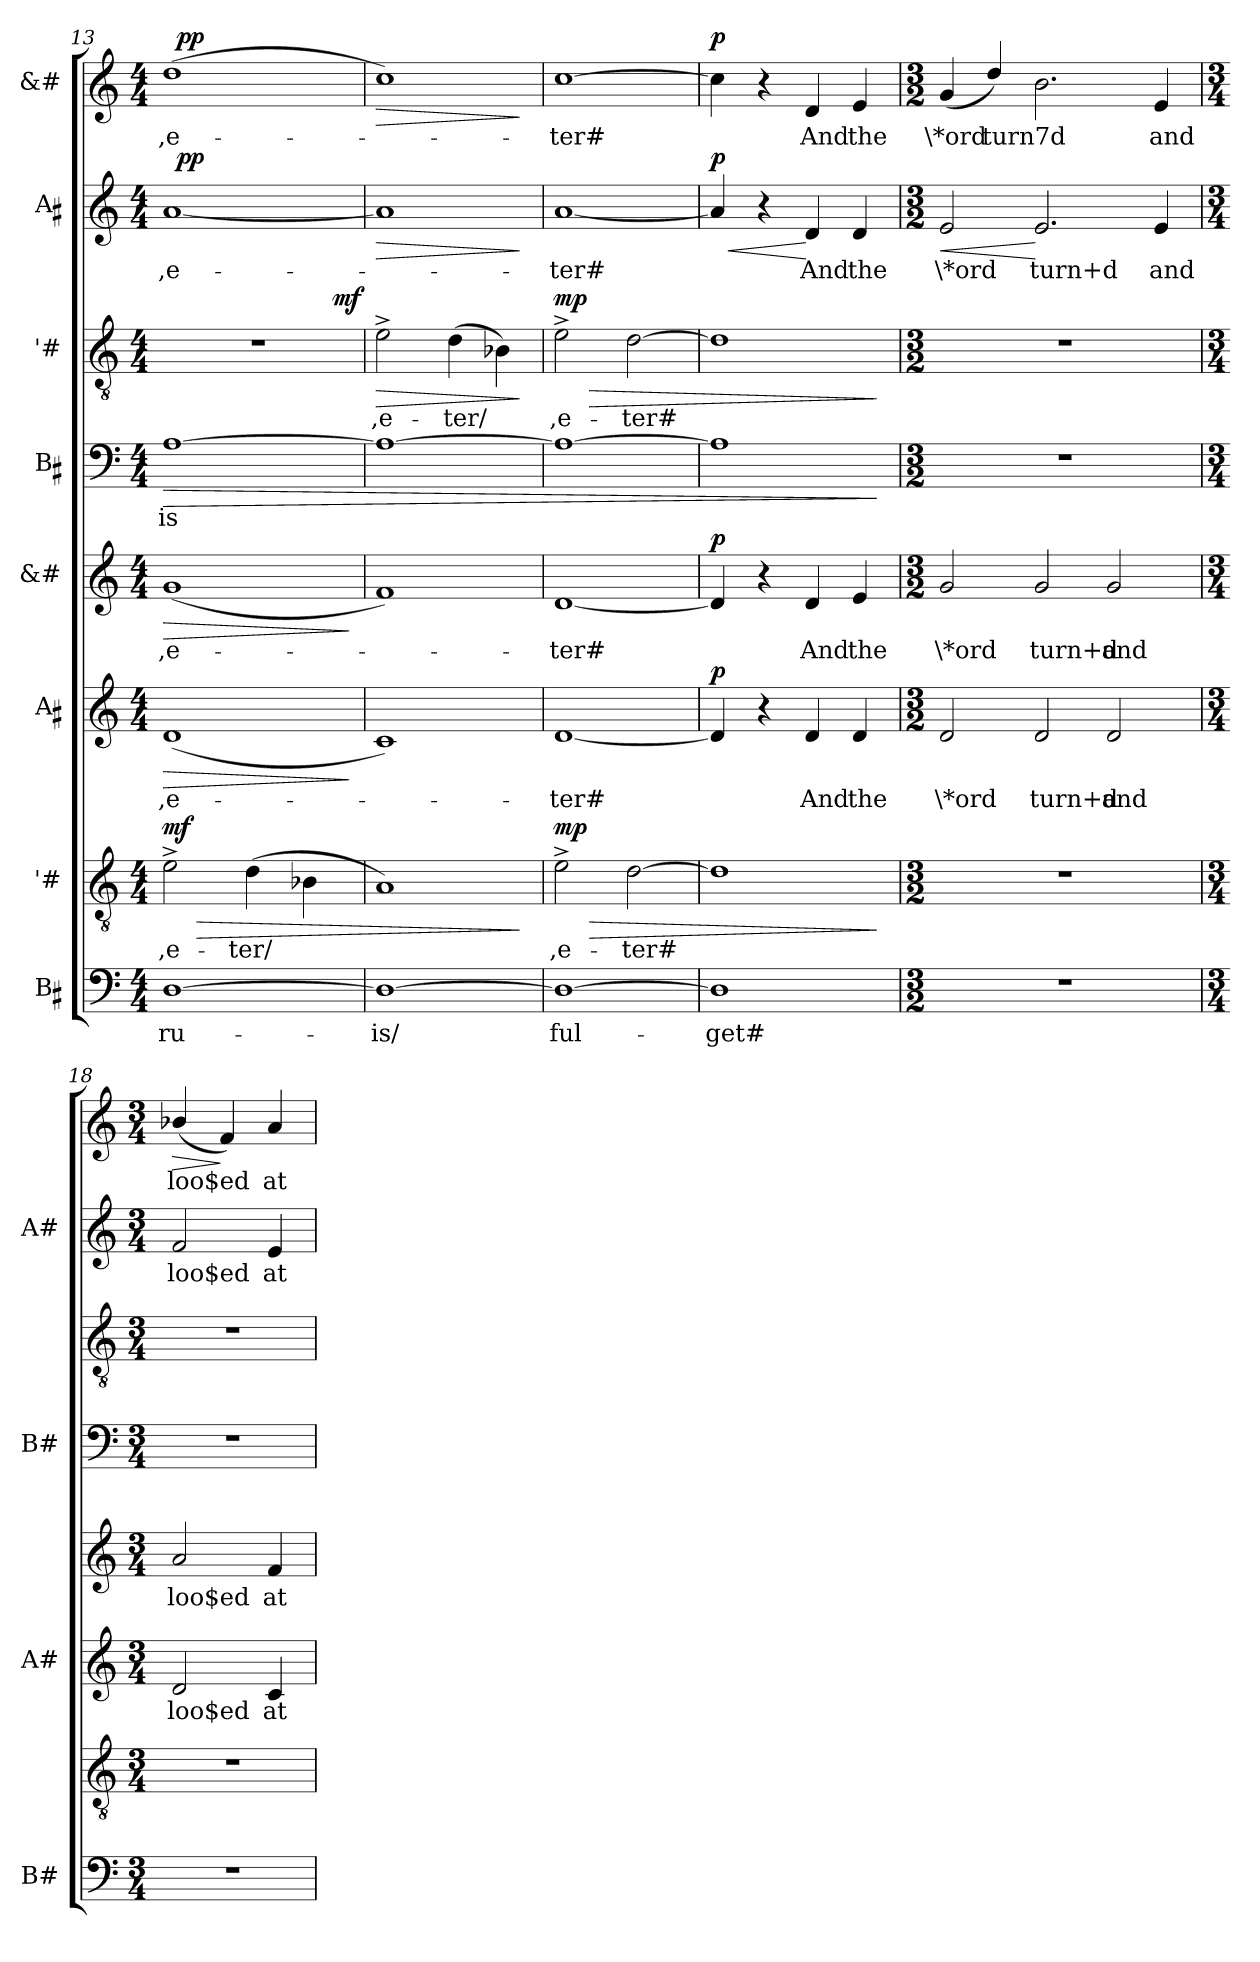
**kern	**text	**kern	**text	**dynam	**kern	**text	**dynam	**kern	**text	**dynam	**kern	**text	**dynam	**kern	**text	**dynam	**kern	**text	**dynam	**kern	**text	**dynam
*part8	*part8	*part7	*part7	*part7	*part6	*part6	*part6	*part5	*part5	*part5	*part4	*part4	*part4	*part3	*part3	*part3	*part2	*part2	*part2	*part1	*part1	*part1
*staff8	*staff8	*staff7	*staff7	*staff7	*staff6	*staff6	*staff6	*staff5	*staff5	*staff5	*staff4	*staff4	*staff4	*staff3	*staff3	*staff3	*staff2	*staff2	*staff2	*staff1	*staff1	*staff1
*I"B#	*	*I"'#	*	*	*I"A#	*	*	*I"&#	*	*	*I"B#	*	*	*I"'#	*	*	*I"A#	*	*	*I"&#	*	*
*I'B#	*	*	*	*	*I'A#	*	*	*	*	*	*I'B#	*	*	*	*	*	*I'A#	*	*	*	*	*
*clefF4	*	*clefGv2	*	*	*clefG2	*	*	*clefG2	*	*	*clefF4	*	*	*clefGv2	*	*	*clefG2	*	*	*clefG2	*	*
*k[]	*	*k[]	*	*	*k[]	*	*	*k[]	*	*	*k[]	*	*	*k[]	*	*	*k[]	*	*	*k[]	*	*
*C:	*	*C:	*	*	*C:	*	*	*C:	*	*	*C:	*	*	*C:	*	*	*C:	*	*	*C:	*	*
*M4/4	*	*M4/4	*	*	*M4/4	*	*	*M4/4	*	*	*M4/4	*	*	*M4/4	*	*	*M4/4	*	*	*M4/4	*	*
=13	=13	=13	=13	=13	=13	=13	=13	=13	=13	=13	=13	=13	=13	=13	=13	=13	=13	=13	=13	=13	=13	=13
!	!LO:LY:b	!	!LO:LY:b	!LO:HP:b	!	!LO:LY:b	!LO:HP:b	!	!LO:LY:b	!LO:HP:b	!	!LO:LY:b	!LO:HP:b	!	!	!	!	!LO:LY:b	!	!	!LO:LY:b	!
!	!	!	!	!LO:DY:n=1:a	!	!	!	!	!	!	!	!	!	!	!	!	!	!	!	!	!	!
*	*	*	*	*	*	*	*	*	*	*	*	*	*	*^	*	*	*^	*	*	*^	*	*
[>1D	ru-	2e^>\	,e-	> mf	(>1d	,e-	>	(>1g	,e-	>	[>1A	-is	>	1r	2..ryy	.	.	[<1a	32ryy	,e-	.	(>1dd	32ryy	,e-	.
!	!	!	!	!	!	!	!	!	!	!	!	!	!	!	!	!	!	!	!	!	!LO:DY:a	!	!	!	!LO:DY:a
.	.	.	.	.	.	.	.	.	.	.	.	.	.	.	.	.	.	.	2ryy	.	pp	.	2ryy	.	pp
!	!	!	!LO:LY:b	!	!	!	!	!	!	!	!	!	!	!	!	!	!	!	!	!	!	!	!	!	!
.	.	(>4d\	-ter/	.	.	.	.	.	.	.	.	.	.	.	.	.	.	.	.	.	.	.	.	.	.
.	.	.	.	.	.	.	.	.	.	.	.	.	.	.	.	.	.	.	4...ryy	.	.	.	4...ryy	.	.
.	.	4B-X\	.	.	.	.	.	.	.	.	.	.	.	.	.	.	.	.	.	.	.	.	.	.	.
!	!	!	!	!	!	!	!	!	!	!	!	!	!	!	!	!	!LO:DY:a	!	!	!	!	!	!	!	!
.	.	.	.	.	.	.	.	.	.	.	.	.	.	.	8ryy	.	mf	.	.	.	.	.	.	.	.
.	.	.	.	.	.	.	]	.	.	]	.	.	.	.	.	.	.	.	.	.	.	.	.	.	.
=14	=14	=14	=14	=14	=14	=14	=14	=14	=14	=14	=14	=14	=14	=14	=14	=14	=14	=14	=14	=14	=14	=14	=14	=14	=14
!	!LO:LY:b	!	!	!	!	!	!	!	!	!	!	!	!	!	!	!LO:LY:b	!LO:HP:b	!	!	!	!LO:HP:b	!	!	!	!LO:HP:b
*	*	*	*	*	*	*	*	*	*	*	*	*	*	*v	*v	*	*	*	*	*	*	*v	*v	*	*
*	*	*	*	*	*	*	*	*	*	*	*	*	*	*	*	*	*v	*v	*	*	*	*	*
1D_	-is/	1A)	.	.	1c)	.	.	1f)	.	.	1A_	.	.	2e^>\	,e-	>	1a]	.	>	1cc)	.	>
!	!	!	!	!	!	!	!	!	!	!	!	!	!	!	!LO:LY:b	!	!	!	!	!	!	!
.	.	.	.	.	.	.	.	.	.	.	.	.	.	(>4d\	-ter/	.	.	.	.	.	.	.
.	.	.	.	.	.	.	.	.	.	.	.	.	.	4B-X\)	.	.	.	.	.	.	.	.
.	.	.	.	]	.	.	.	.	.	.	.	.	.	.	.	]	.	.	]	.	.	]
=15	=15	=15	=15	=15	=15	=15	=15	=15	=15	=15	=15	=15	=15	=15	=15	=15	=15	=15	=15	=15	=15	=15
!	!LO:LY:b	!	!LO:LY:b	!LO:HP:b	!	!LO:LY:b	!	!	!LO:LY:b	!	!	!	!	!	!LO:LY:b	!LO:HP:b	!	!LO:LY:b	!	!	!LO:LY:b	!
!	!	!	!	!LO:DY:n=1:a	!	!	!	!	!	!	!	!	!	!	!	!LO:DY:n=1:a	!	!	!	!	!	!
1D_	ful-	2e^>\	,e-	> mp	[>1d	-ter#	.	[>1d	-ter#	.	1A_	.	.	2e^>\	,e-	> mp	[<1a	-ter#	.	[>1cc	-ter#	.
!	!	!	!LO:LY:b	!	!	!	!	!	!	!	!	!	!	!	!LO:LY:b	!	!	!	!	!	!	!
.	.	[>2d\	-ter#	.	.	.	.	.	.	.	.	.	.	[>2d\	-ter#	.	.	.	.	.	.	.
=16	=16	=16	=16	=16	=16	=16	=16	=16	=16	=16	=16	=16	=16	=16	=16	=16	=16	=16	=16	=16	=16	=16
!	!LO:LY:b	!	!	!	!	!	!LO:DY:a	!	!	!LO:DY:a	!	!	!	!	!	!	!	!	!LO:HP:b	!	!	!
!	!	!	!	!	!	!	!	!	!	!	!	!	!	!	!	!	!	!	!LO:DY:n=1:a	!	!	!LO:DY:a
1D]	-get#	1d]	.	.	4d/]	.	p	4d/]	.	p	1A]	.	.	1d]	.	.	4a/]	.	< p	4cc\]	.	p
.	.	.	.	.	4r	.	.	4r	.	.	.	.	.	.	.	.	4r	.	.	4r	.	.
!	!	!	!	!	!	!LO:LY:b	!	!	!LO:LY:b	!	!	!	!	!	!	!	!	!LO:LY:b	!	!	!LO:LY:b	!
.	.	.	.	.	4d/	And	.	4d/	And	.	.	.	.	.	.	.	4d/	And	[	4d/	And	.
!	!	!	!	!	!	!LO:LY:b	!	!	!LO:LY:b	!	!	!	!	!	!	!	!	!LO:LY:b	!	!	!LO:LY:b	!
.	.	.	.	.	4d/	the	.	4e/	the	.	.	.	.	.	.	.	4d/	the	.	4e/	the	.
.	.	.	.	]	.	.	.	.	.	.	.	.	]	.	.	]	.	.	.	.	.	.
!!LO:PB:g=z
=17	=17	=17	=17	=17	=17	=17	=17	=17	=17	=17	=17	=17	=17	=17	=17	=17	=17	=17	=17	=17	=17	=17
*M3/2	*	*M3/2	*	*	*M3/2	*	*	*M3/2	*	*	*M3/2	*	*	*M3/2	*	*	*M3/2	*	*	*M3/2	*	*
!LO:N:vis=1	!	!LO:N:vis=1	!	!	!	!LO:LY:b	!	!	!LO:LY:b	!	!LO:N:vis=1	!	!	!LO:N:vis=1	!	!	!	!LO:LY:b	!LO:HP:b	!	!LO:LY:b	!
1.r	.	1.r	.	.	2d/	\*ord	.	2g/	\*ord	.	1.r	.	.	1.r	.	.	2e/	\*ord	<	(<4g/	\*ord	.
!	!	!	!	!	!	!	!	!	!	!	!	!	!	!	!	!	!	!	!	!	!LO:LY:b	!
.	.	.	.	.	.	.	.	.	.	.	.	.	.	.	.	.	.	.	.	4dd/)	turn7d	.
!	!	!	!	!	!	!LO:LY:b	!	!	!LO:LY:b	!	!	!	!	!	!	!	!	!LO:LY:b	!	!	!	!
.	.	.	.	.	2d/	turn+d	.	2g/	turn+d	.	.	.	.	.	.	.	2.e/	turn+d	[	2.b\	.	.
!	!	!	!	!	!	!LO:LY:b	!	!	!LO:LY:b	!	!	!	!	!	!	!	!	!	!	!	!	!
.	.	.	.	.	2d/	and	.	2g/	and	.	.	.	.	.	.	.	.	.	.	.	.	.
!	!	!	!	!	!	!	!	!	!	!	!	!	!	!	!	!	!	!LO:LY:b	!	!	!LO:LY:b	!
.	.	.	.	.	.	.	.	.	.	.	.	.	.	.	.	.	4e/	and	.	4e/	and	.
=18	=18	=18	=18	=18	=18	=18	=18	=18	=18	=18	=18	=18	=18	=18	=18	=18	=18	=18	=18	=18	=18	=18
*M3/4	*	*M3/4	*	*	*M3/4	*	*	*M3/4	*	*	*M3/4	*	*	*M3/4	*	*	*M3/4	*	*	*M3/4	*	*
!LO:N:vis=1	!	!LO:N:vis=1	!	!	!	!LO:LY:b	!	!	!LO:LY:b	!	!LO:N:vis=1	!	!	!LO:N:vis=1	!	!	!	!LO:LY:b	!	!	!LO:LY:b	!LO:HP:b
2.r	.	2.r	.	.	2d/	loo$ed	.	2a/	loo$ed	.	2.r	.	.	2.r	.	.	2f/	loo$ed	.	(<4b-X/	loo$ed	>
.	.	.	.	.	.	.	.	.	.	.	.	.	.	.	.	.	.	.	.	4f/)	.	]
!	!	!	!	!	!	!LO:LY:b	!	!	!LO:LY:b	!	!	!	!	!	!	!	!	!LO:LY:b	!	!	!LO:LY:b	!
.	.	.	.	.	4c/	at	.	4f/	at	.	.	.	.	.	.	.	4e/	at	.	4a/	at	.
=	=	=	=	=	=	=	=	=	=	=	=	=	=	=	=	=	=	=	=	=	=	=
*-	*-	*-	*-	*-	*-	*-	*-	*-	*-	*-	*-	*-	*-	*-	*-	*-	*-	*-	*-	*-	*-	*-
